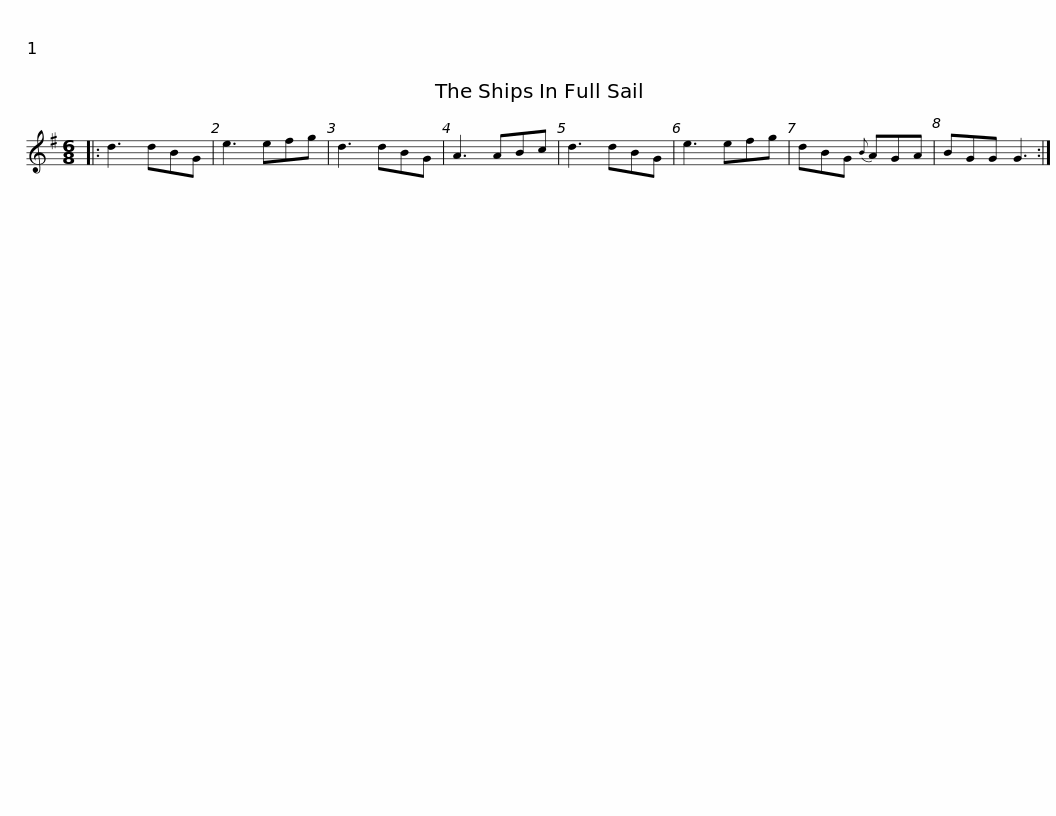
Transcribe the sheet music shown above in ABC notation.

X:1
L:1/8
M:6/8
I:linebreak $
K:G
V:1 treble
V:1
|: d3 dBG | e3 efg | d3 dBG | A3 ABc | d3 dBG | %5
 e3 efg | dBG{B} AGA | BGG G3 :| %8
